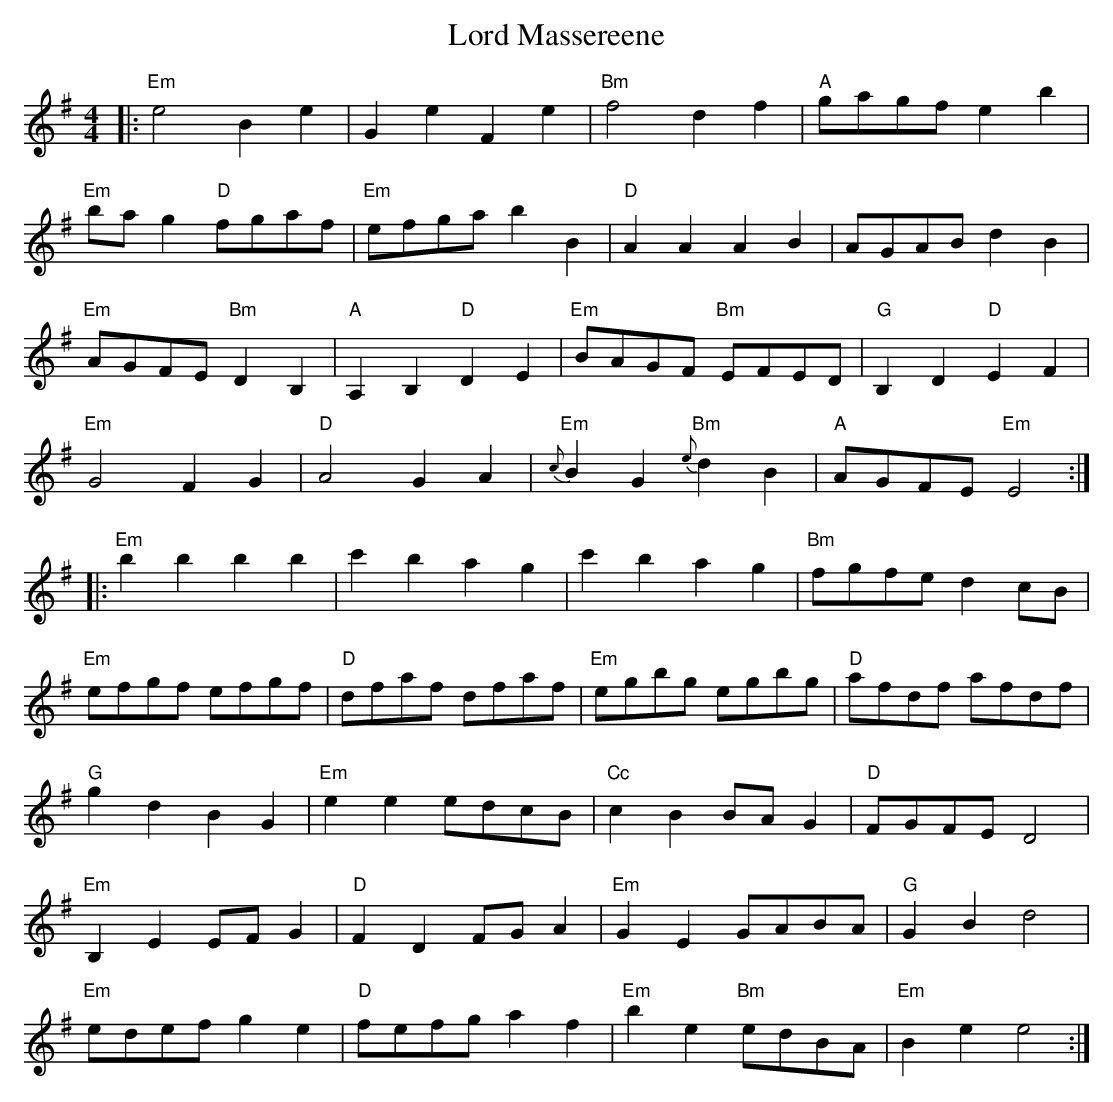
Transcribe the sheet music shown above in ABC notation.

X:1
T: Lord Massereene
M: 4/4
L: 1/8
K: Emin
|:"Em"e4 B2e2|G2e2 F2e2|"Bm"f4 d2f2|"A"gagf e2b2|
"Em"bag2 "D"fgaf|"Em"efga b2B2|"D"A2A2 A2B2|AGAB d2B2|
"Em"AGFE "Bm"D2B,2|"A"A,2B,2 "D"D2E2|"Em"BAGF "Bm"EFED|"G"B,2D2 "D"E2F2|
"Em"G4 F2G2|"D"A4 G2A2|"Em"{c}B2G2 "Bm"{e}d2B2|"A"AGFE "Em"E4:|
|:"Em"b2b2 b2b2|c'2b2 a2g2|c'2b2 a2g2|"Bm"fgfe d2cB|
"Em"efgf efgf|"D"dfaf dfaf|"Em"egbg egbg|"D"afdf afdf|
"G"g2d2 B2G2|"Em"e2e2 edcB|"Cc"c2B2 BAG2|"D"FGFE D4|
"Em"B,2E2 EFG2|"D"F2D2 FGA2|"Em"G2E2 GABA|"G"G2B2 d4|
"Em"edef g2e2|"D"fefg a2f2|"Em"b2e2 "Bm"edBA|"Em"B2e2e4:|
